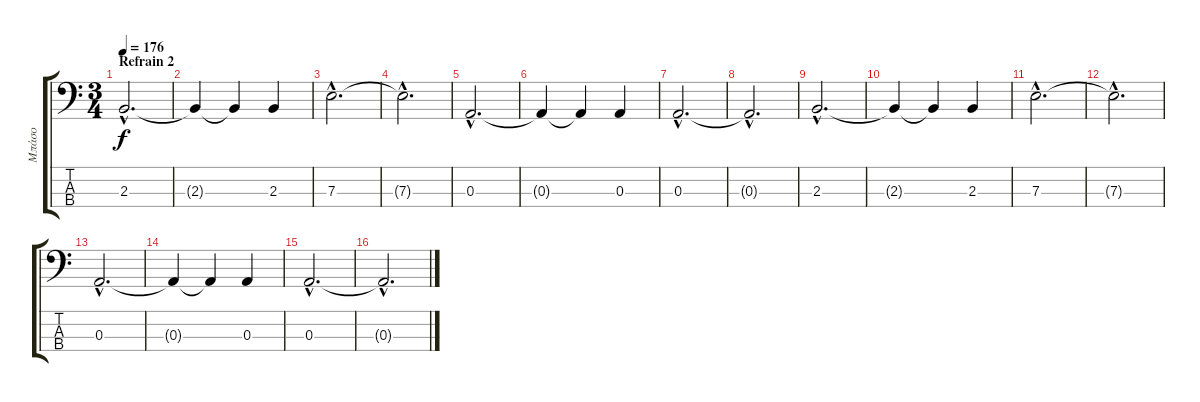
\track ("Μπάσο" "Μπάσο") {instrument electricbassfinger}
\staff {score tabs}
\tuning (G2 D2 A1 E1) {hide}
\ts (3 4)
\section ("" "Refrain 2")
\tempo 176
\clef f4
\ks c
2.3{hac}.2{d dy f} |
2.3{t}.4 2.3{t}.4 2.3.4 |
7.3{hac}.2{d} |
7.3{hac t}.2{d} |
0.3{hac}.2{d} |
0.3{t}.4 0.3{t}.4 0.3.4 |
0.3{hac}.2{d} |
0.3{hac t}.2{d} |
2.3{hac}.2{d} |
2.3{t}.4 2.3{t}.4 2.3.4 |
7.3{hac}.2{d} |
7.3{hac t}.2{d} |
0.3{hac}.2{d} |
0.3{t}.4 0.3{t}.4 0.3.4 |
0.3{hac}.2{d} |
0.3{hac t}.2{d}
